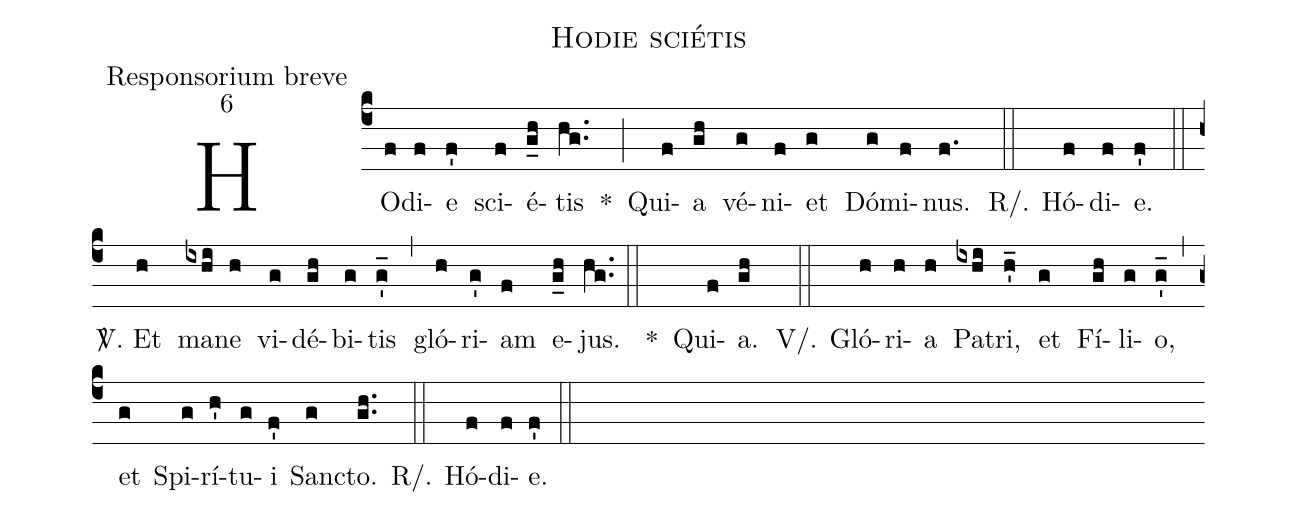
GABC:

name:Hodie sciétis;
office-part:Responsorium breve;
mode:6;
%%
(c4) HO(f)di(f)e(f') sci(f)é(g_h)tis(hg..) *(;) Qui(f)a(gh) vé(g)ni(f)et(g) Dó(g)mi(f)nus.(f.) (::)
R/. Hó(f)di(f)e.(f') (::)
<sp>V/</sp>. Et(h) ma(ixhi)ne(h) vi(g)dé(gh)bi(g)tis(g'_) (,) gló(h)ri(g')am(f) e(g_h)jus.(hg..) (::)
*() Qui(f)a.(gh) (::)
V/. Gló(h)ri(h)a(h) Pa(ixhi)tri,(h'_) et(g) Fí(gh)li(g)o,(g'_) (,) et(g) Spi(g)rí(h')tu(g)i(f') San(g)cto.(gh..) (::)
R/. Hó(f)di(f)e.(f') (::)
